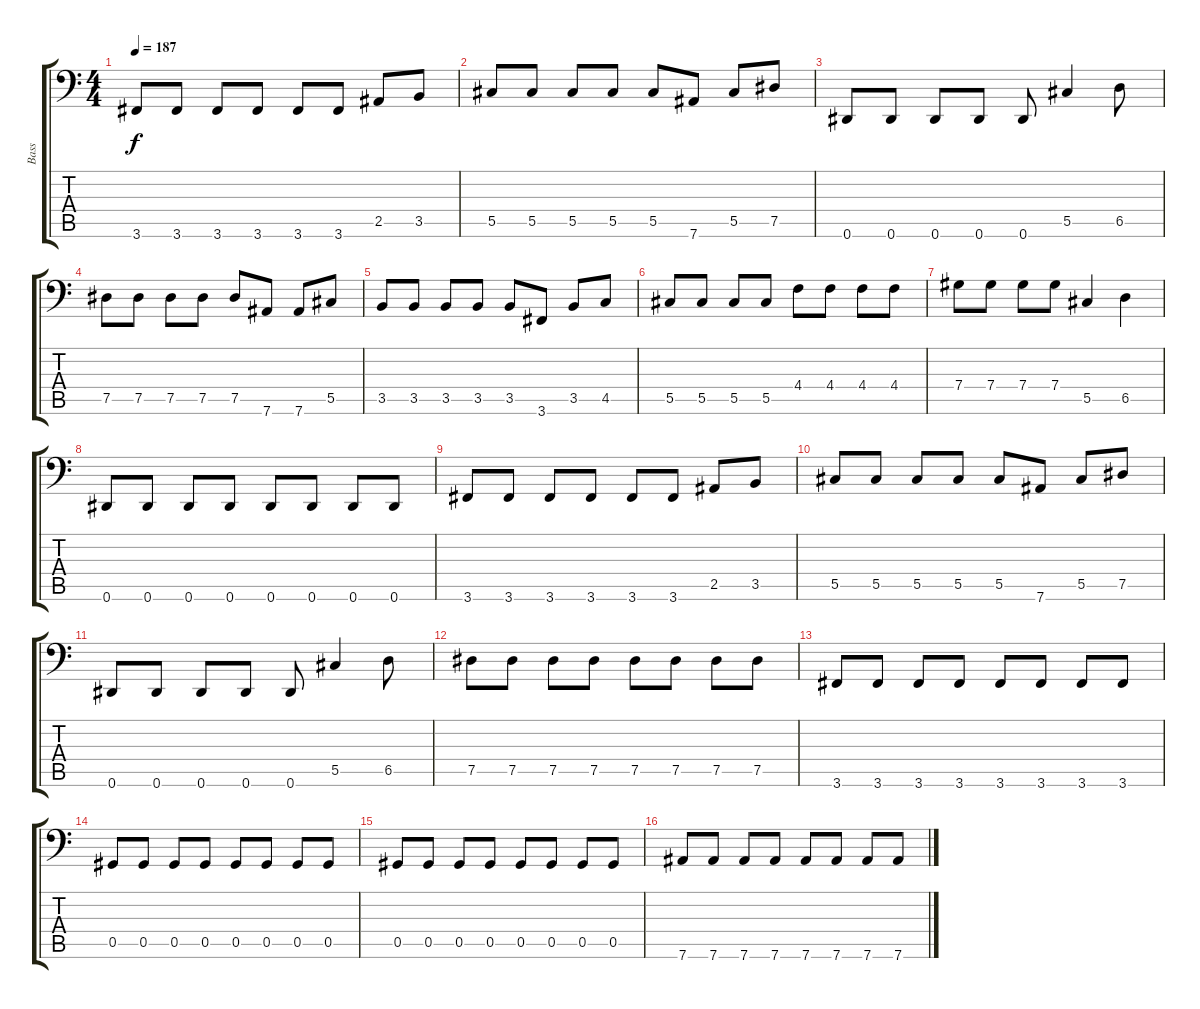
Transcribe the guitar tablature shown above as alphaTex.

\track ("Bass" "Bass") {instrument electricbassfinger}
\staff {score tabs}
\tuning (Eb3 Bb2 Gb2 Db2 Ab1 Eb1) {hide}
\ts (4 4)
\tempo 187
\clef f4
\ks c
3.6.8{dy f} 3.6.8 3.6.8 3.6.8 3.6.8 3.6.8 2.5.8 3.5.8 |
5.5.8 5.5.8 5.5.8 5.5.8 5.5.8 7.6.8 5.5.8 7.5.8 |
0.6.8 0.6.8 0.6.8 0.6.8 0.6.8 5.5.4 6.5.8 |
7.5.8 7.5.8 7.5.8 7.5.8 7.5.8 7.6.8 7.6.8 5.5.8 |
3.5.8 3.5.8 3.5.8 3.5.8 3.5.8 3.6.8 3.5.8 4.5.8 |
5.5.8 5.5.8 5.5.8 5.5.8 4.4.8 4.4.8 4.4.8 4.4.8 |
7.4.8 7.4.8 7.4.8 7.4.8 5.5.4 6.5.4 |
0.6.8 0.6.8 0.6.8 0.6.8 0.6.8 0.6.8 0.6.8 0.6.8 |
3.6.8 3.6.8 3.6.8 3.6.8 3.6.8 3.6.8 2.5.8 3.5.8 |
5.5.8 5.5.8 5.5.8 5.5.8 5.5.8 7.6.8 5.5.8 7.5.8 |
0.6.8 0.6.8 0.6.8 0.6.8 0.6.8 5.5.4 6.5.8 |
7.5.8 7.5.8 7.5.8 7.5.8 7.5.8 7.5.8 7.5.8 7.5.8 |
3.6.8 3.6.8 3.6.8 3.6.8 3.6.8 3.6.8 3.6.8 3.6.8 |
0.5.8 0.5.8 0.5.8 0.5.8 0.5.8 0.5.8 0.5.8 0.5.8 |
0.5.8 0.5.8 0.5.8 0.5.8 0.5.8 0.5.8 0.5.8 0.5.8 |
7.6.8 7.6.8 7.6.8 7.6.8 7.6.8 7.6.8 7.6.8 7.6.8
